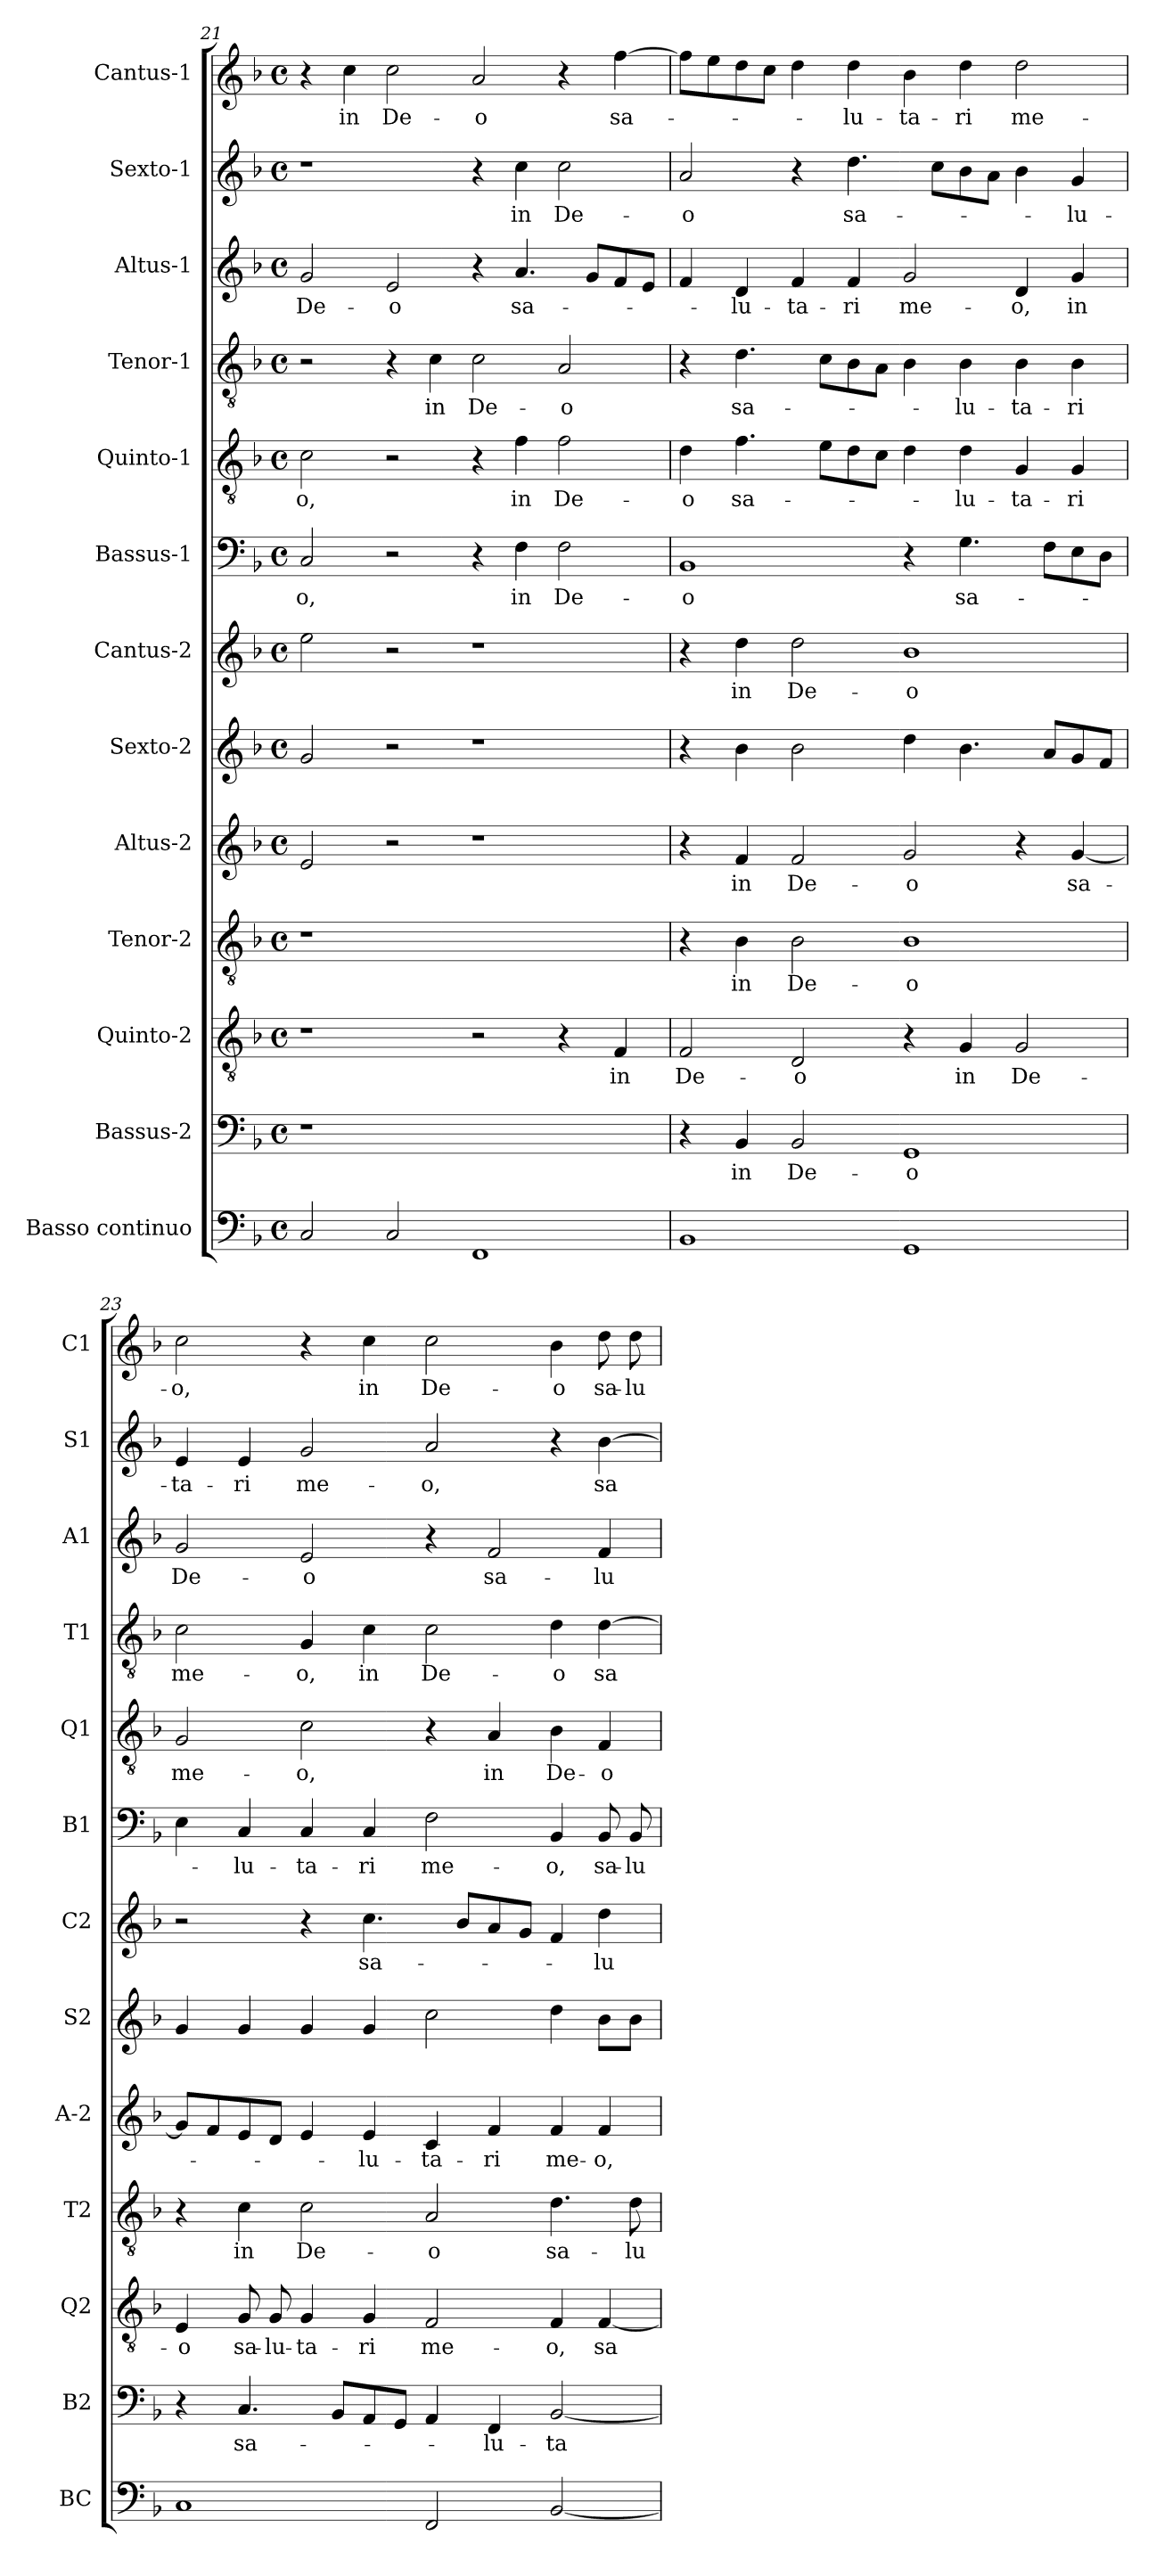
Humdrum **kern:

**kern	**kern	**text	**kern	**text	**kern	**text	**kern	**text	**kern	**kern	**text	**kern	**text	**kern	**text	**kern	**text	**kern	**text	**kern	**text	**kern	**text
*part13	*part12	*part12	*part11	*part11	*part10	*part10	*part9	*part9	*part8	*part7	*part7	*part6	*part6	*part5	*part5	*part4	*part4	*part3	*part3	*part2	*part2	*part1	*part1
*staff13	*staff12	*staff12	*staff11	*staff11	*staff10	*staff10	*staff9	*staff9	*staff8	*staff7	*staff7	*staff6	*staff6	*staff5	*staff5	*staff4	*staff4	*staff3	*staff3	*staff2	*staff2	*staff1	*staff1
*I"Basso continuo	*I"Bassus-2	*	*I"Quinto-2	*	*I"Tenor-2	*	*I"Altus-2	*	*I"Sexto-2	*I"Cantus-2	*	*I"Bassus-1	*	*I"Quinto-1	*	*I"Tenor-1	*	*I"Altus-1	*	*I"Sexto-1	*	*I"Cantus-1	*
*I'BC	*I'B2	*	*I'Q2	*	*I'T2	*	*I'A-2	*	*I'S2	*I'C2	*	*I'B1	*	*I'Q1	*	*I'T1	*	*I'A1	*	*I'S1	*	*I'C1	*
*clefF4	*clefF4	*	*clefGv2	*	*clefGv2	*	*clefG2	*	*clefG2	*clefG2	*	*clefF4	*	*clefGv2	*	*clefGv2	*	*clefG2	*	*clefG2	*	*clefG2	*
*k[b-]	*k[b-]	*	*k[b-]	*	*k[b-]	*	*k[b-]	*	*k[b-]	*k[b-]	*	*k[b-]	*	*k[b-]	*	*k[b-]	*	*k[b-]	*	*k[b-]	*	*k[b-]	*
*F:	*F:	*	*F:	*	*F:	*	*F:	*	*F:	*F:	*	*F:	*	*F:	*	*F:	*	*F:	*	*F:	*	*F:	*
*M4/4	*M4/4	*	*M4/4	*	*M4/4	*	*M4/4	*	*M4/4	*M4/4	*	*M4/4	*	*M4/4	*	*M4/4	*	*M4/4	*	*M4/4	*	*M4/4	*
*met(c)	*met(c)	*	*met(c)	*	*met(c)	*	*met(c)	*	*met(c)	*met(c)	*	*met(c)	*	*met(c)	*	*met(c)	*	*met(c)	*	*met(c)	*	*met(c)	*
=21	=21	=21	=21	=21	=21	=21	=21	=21	=21	=21	=21	=21	=21	=21	=21	=21	=21	=21	=21	=21	=21	=21	=21
!	!	!	!	!	!	!	!	!	!	!	!	!	!LO:LY:b	!	!LO:LY:b	!	!	!	!LO:LY:b	!	!	!	!
2C/	1r	.	1r	.	1r	.	2e/	.	2g/	2ee\	.	2C/	-o,	2c\	-o,	2r	.	2g/	De-	1r	.	4r	.
!	!	!	!	!	!	!	!	!	!	!	!	!	!	!	!	!	!	!	!	!	!	!	!LO:LY:b
.	.	.	.	.	.	.	.	.	.	.	.	.	.	.	.	.	.	.	.	.	.	4cc\	in
!	!	!	!	!	!	!	!	!	!	!	!	!	!	!	!	!	!	!	!LO:LY:b	!	!	!	!LO:LY:b
2C/	.	.	.	.	.	.	2r	.	2r	2r	.	2r	.	2r	.	4r	.	2e/	-o	.	.	2cc\	De-
!	!	!	!	!	!	!	!	!	!	!	!	!	!	!	!	!	!LO:LY:b	!	!	!	!	!	!
.	.	.	.	.	.	.	.	.	.	.	.	.	.	.	.	4c\	in	.	.	.	.	.	.
!	!	!	!	!	!	!	!	!	!	!	!	!	!	!	!	!	!LO:LY:b	!	!	!	!	!	!LO:LY:b
1FF	1ryy	.	2r	.	1ryy	.	1r	.	1r	1r	.	4r	.	4r	.	2c\	De-	4r	.	4r	.	2a/	-o
!	!	!	!	!	!	!	!	!	!	!	!	!	!LO:LY:b	!	!LO:LY:b	!	!	!	!LO:LY:b	!	!LO:LY:b	!	!
.	.	.	.	.	.	.	.	.	.	.	.	4F\	in	4f\	in	.	.	4.a/	sa-	4cc\	in	.	.
!	!	!	!	!	!	!	!	!	!	!	!	!	!LO:LY:b	!	!LO:LY:b	!	!LO:LY:b	!	!	!	!LO:LY:b	!	!
.	.	.	4r	.	.	.	.	.	.	.	.	2F\	De-	2f\	De-	2A/	-o	.	.	2cc\	De-	4r	.
.	.	.	.	.	.	.	.	.	.	.	.	.	.	.	.	.	.	8g/L	.	.	.	.	.
!	!	!	!	!LO:LY:b	!	!	!	!	!	!	!	!	!	!	!	!	!	!	!	!	!	!	!LO:LY:b
.	.	.	4F/	in	.	.	.	.	.	.	.	.	.	.	.	.	.	8f/	.	.	.	[4ff\	sa-
.	.	.	.	.	.	.	.	.	.	.	.	.	.	.	.	.	.	8e/J	.	.	.	.	.
!!LO:PB:g=z
=22	=22	=22	=22	=22	=22	=22	=22	=22	=22	=22	=22	=22	=22	=22	=22	=22	=22	=22	=22	=22	=22	=22	=22
!	!	!	!	!LO:LY:b	!	!	!	!	!	!	!	!	!LO:LY:b	!	!LO:LY:b	!	!	!	!	!	!LO:LY:b	!	!
1BB-	4r	.	2F/	De-	4r	.	4r	.	4r	4r	.	1BB-	-o	4d\	-o	4r	.	4f/	.	2a/	-o	8ff\L]	.
.	.	.	.	.	.	.	.	.	.	.	.	.	.	.	.	.	.	.	.	.	.	8ee\	.
!	!	!LO:LY:b	!	!	!	!LO:LY:b	!	!LO:LY:b	!	!	!LO:LY:b	!	!	!	!LO:LY:b	!	!LO:LY:b	!	!LO:LY:b	!	!	!	!
.	4BB-/	in	.	.	4B-\	in	4f/	in	4b-\	4dd\	in	.	.	4.f\	sa-	4.d\	sa-	4d/	-lu-	.	.	8dd\	.
.	.	.	.	.	.	.	.	.	.	.	.	.	.	.	.	.	.	.	.	.	.	8cc\J	.
!	!	!LO:LY:b	!	!LO:LY:b	!	!LO:LY:b	!	!LO:LY:b	!	!	!LO:LY:b	!	!	!	!	!	!	!	!LO:LY:b	!	!	!	!
.	2BB-/	De-	2D/	-o	2B-\	De-	2f/	De-	2b-\	2dd\	De-	.	.	.	.	.	.	4f/	-ta-	4r	.	4dd\	.
.	.	.	.	.	.	.	.	.	.	.	.	.	.	8e\L	.	8c\L	.	.	.	.	.	.	.
!	!	!	!	!	!	!	!	!	!	!	!	!	!	!	!	!	!	!	!LO:LY:b	!	!LO:LY:b	!	!LO:LY:b
.	.	.	.	.	.	.	.	.	.	.	.	.	.	8d\	.	8B-\	.	4f/	-ri	4.dd\	sa-	4dd\	-lu-
.	.	.	.	.	.	.	.	.	.	.	.	.	.	8c\J	.	8A\J	.	.	.	.	.	.	.
!	!	!LO:LY:b	!	!	!	!LO:LY:b	!	!LO:LY:b	!	!	!LO:LY:b	!	!	!	!	!	!	!	!LO:LY:b	!	!	!	!LO:LY:b
1GG	1GG	-o	4r	.	1B-	-o	2g/	-o	4dd\	1b-	-o	4r	.	4d\	.	4B-\	.	2g/	me-	.	.	4b-\	-ta-
.	.	.	.	.	.	.	.	.	.	.	.	.	.	.	.	.	.	.	.	8cc\L	.	.	.
!	!	!	!	!LO:LY:b	!	!	!	!	!	!	!	!	!LO:LY:b	!	!LO:LY:b	!	!LO:LY:b	!	!	!	!	!	!LO:LY:b
.	.	.	4G/	in	.	.	.	.	4.b-\	.	.	4.G\	sa-	4d\	-lu-	4B-\	-lu-	.	.	8b-\	.	4dd\	-ri
.	.	.	.	.	.	.	.	.	.	.	.	.	.	.	.	.	.	.	.	8a\J	.	.	.
!	!	!	!	!LO:LY:b	!	!	!	!	!	!	!	!	!	!	!LO:LY:b	!	!LO:LY:b	!	!LO:LY:b	!	!	!	!LO:LY:b
.	.	.	2G/	De-	.	.	4r	.	.	.	.	.	.	4G/	-ta-	4B-\	-ta-	4d/	-o,	4b-\	.	2dd\	me-
.	.	.	.	.	.	.	.	.	8a/L	.	.	8F\L	.	.	.	.	.	.	.	.	.	.	.
!	!	!	!	!	!	!	!	!LO:LY:b	!	!	!	!	!	!	!LO:LY:b	!	!LO:LY:b	!	!LO:LY:b	!	!LO:LY:b	!	!
.	.	.	.	.	.	.	[4g/	sa-	8g/	.	.	8E\	.	4G/	-ri	4B-\	-ri	4g/	in	4g/	-lu-	.	.
.	.	.	.	.	.	.	.	.	8f/J	.	.	8D\J	.	.	.	.	.	.	.	.	.	.	.
=23	=23	=23	=23	=23	=23	=23	=23	=23	=23	=23	=23	=23	=23	=23	=23	=23	=23	=23	=23	=23	=23	=23	=23
!	!	!	!	!LO:LY:b	!	!	!	!	!	!	!	!	!	!	!LO:LY:b	!	!LO:LY:b	!	!LO:LY:b	!	!LO:LY:b	!	!LO:LY:b
1C	4r	.	4E/	-o	4r	.	8g/L]	.	4g/	2r	.	4E\	.	2G/	me-	2c\	me-	2g/	De-	4e/	-ta-	2cc\	-o,
.	.	.	.	.	.	.	8f/	.	.	.	.	.	.	.	.	.	.	.	.	.	.	.	.
!	!	!LO:LY:b	!	!LO:LY:b	!	!LO:LY:b	!	!	!	!	!	!	!LO:LY:b	!	!	!	!	!	!	!	!LO:LY:b	!	!
.	4.C/	sa-	8G/	sa-	4c\	in	8e/	.	4g/	.	.	4C/	-lu-	.	.	.	.	.	.	4e/	-ri	.	.
!	!	!	!	!LO:LY:b	!	!	!	!	!	!	!	!	!	!	!	!	!	!	!	!	!	!	!
.	.	.	8G/	-lu-	.	.	8d/J	.	.	.	.	.	.	.	.	.	.	.	.	.	.	.	.
!	!	!	!	!LO:LY:b	!	!LO:LY:b	!	!	!	!	!	!	!LO:LY:b	!	!LO:LY:b	!	!LO:LY:b	!	!LO:LY:b	!	!LO:LY:b	!	!
.	.	.	4G/	-ta-	2c\	De-	4e/	.	4g/	4r	.	4C/	-ta-	2c\	-o,	4G/	-o,	2e/	-o	2g/	me-	4r	.
.	8BB-/L	.	.	.	.	.	.	.	.	.	.	.	.	.	.	.	.	.	.	.	.	.	.
!	!	!	!	!LO:LY:b	!	!	!	!LO:LY:b	!	!	!LO:LY:b	!	!LO:LY:b	!	!	!	!LO:LY:b	!	!	!	!	!	!LO:LY:b
.	8AA/	.	4G/	-ri	.	.	4e/	-lu-	4g/	4.cc\	sa-	4C/	-ri	.	.	4c\	in	.	.	.	.	4cc\	in
.	8GG/J	.	.	.	.	.	.	.	.	.	.	.	.	.	.	.	.	.	.	.	.	.	.
!	!	!	!	!LO:LY:b	!	!LO:LY:b	!	!LO:LY:b	!	!	!	!	!LO:LY:b	!	!	!	!LO:LY:b	!	!	!	!LO:LY:b	!	!LO:LY:b
2FF/	4AA/	.	2F/	me-	2A/	-o	4c/	-ta-	2cc\	.	.	2F\	me-	4r	.	2c\	De-	4r	.	2a/	-o,	2cc\	De-
.	.	.	.	.	.	.	.	.	.	8b-/L	.	.	.	.	.	.	.	.	.	.	.	.	.
!	!	!LO:LY:b	!	!	!	!	!	!LO:LY:b	!	!	!	!	!	!	!LO:LY:b	!	!	!	!LO:LY:b	!	!	!	!
.	4FF/	-lu-	.	.	.	.	4f/	-ri	.	8a/	.	.	.	4A/	in	.	.	2f/	sa-	.	.	.	.
.	.	.	.	.	.	.	.	.	.	8g/J	.	.	.	.	.	.	.	.	.	.	.	.	.
!	!	!LO:LY:b	!	!LO:LY:b	!	!LO:LY:b	!	!LO:LY:b	!	!	!	!	!LO:LY:b	!	!LO:LY:b	!	!LO:LY:b	!	!	!	!	!	!LO:LY:b
[2BB-/	[2BB-/	-ta-	4F/	-o,	4.d\	sa-	4f/	me-	4dd\	4f/	.	4BB-/	-o,	4B-\	De-	4d\	-o	.	.	4r	.	4b-\	-o
!	!	!	!	!LO:LY:b	!	!	!	!LO:LY:b	!	!	!LO:LY:b	!	!LO:LY:b	!	!LO:LY:b	!	!LO:LY:b	!	!LO:LY:b	!	!LO:LY:b	!	!LO:LY:b
.	.	.	[4F/	sa-	.	.	4f/	-o,	8b-\L	4dd\	-lu-	8BB-/	sa-	4F/	-o	[4d\	sa-	4f/	-lu-	[4b-\	sa-	8dd\	sa-
!	!	!	!	!	!	!LO:LY:b	!	!	!	!	!	!	!LO:LY:b	!	!	!	!	!	!	!	!	!	!LO:LY:b
.	.	.	.	.	8d\	-lu-	.	.	8b-\J	.	.	8BB-/	-lu-	.	.	.	.	.	.	.	.	8dd\	-lu-
=	=	=	=	=	=	=	=	=	=	=	=	=	=	=	=	=	=	=	=	=	=	=	=
*-	*-	*-	*-	*-	*-	*-	*-	*-	*-	*-	*-	*-	*-	*-	*-	*-	*-	*-	*-	*-	*-	*-	*-
